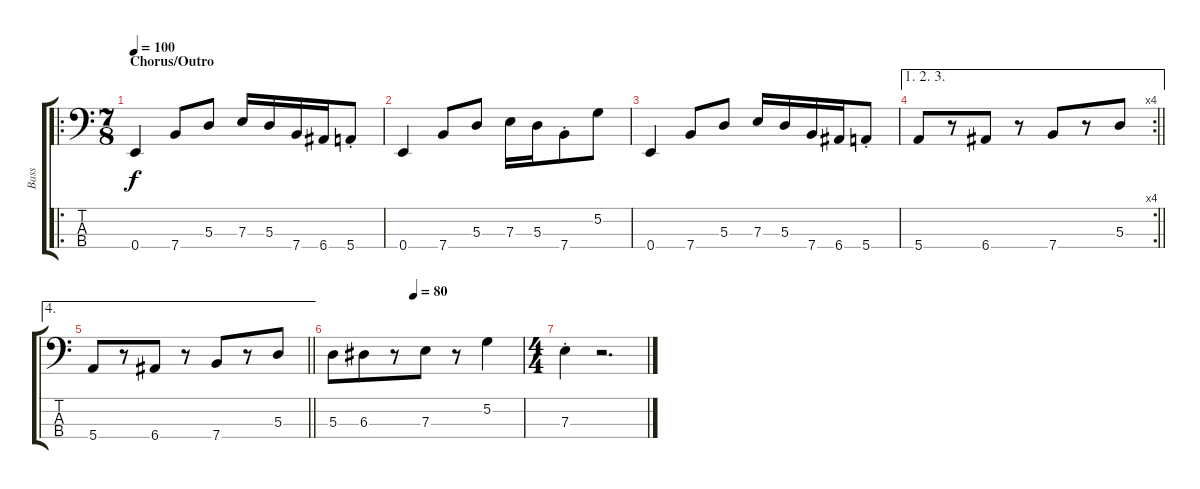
\track ("Bass" "Bass") {instrument electricbassfinger}
\staff {score tabs}
\tuning (G2 D2 A1 E1) {hide}
\ro
\ts (7 8)
\section ("" "Chorus/Outro")
\tempo 100
\clef f4
\ks c
0.4.4{dy f} 7.4.8 5.3.8 7.3.16 5.3.16 7.4.16 6.4.16 5.4{st}.8 |
0.4.4 7.4.8 5.3.8 7.3.16 5.3.16 7.4{st}.8 5.2.8 |
0.4.4 7.4.8 5.3.8 7.3.16 5.3.16 7.4.16 6.4.16 5.4{st}.8 |
\ae (1 2 3)
\rc 4
\barLineRight lightlight
5.4.8 r.8 6.4.8 r.8 7.4.8 r.8 5.3.8 |
\ae 4
\barLineRight lightlight
5.4.8 r.8 6.4.8 r.8 7.4.8 r.8 5.3.8 |
\tempo (80 0.42857142857142855)
5.3.8 6.3.8 r.8 7.3.8 r.8 5.2.4 |
\ts (4 4)
7.3{st}.4 r.2{d}
